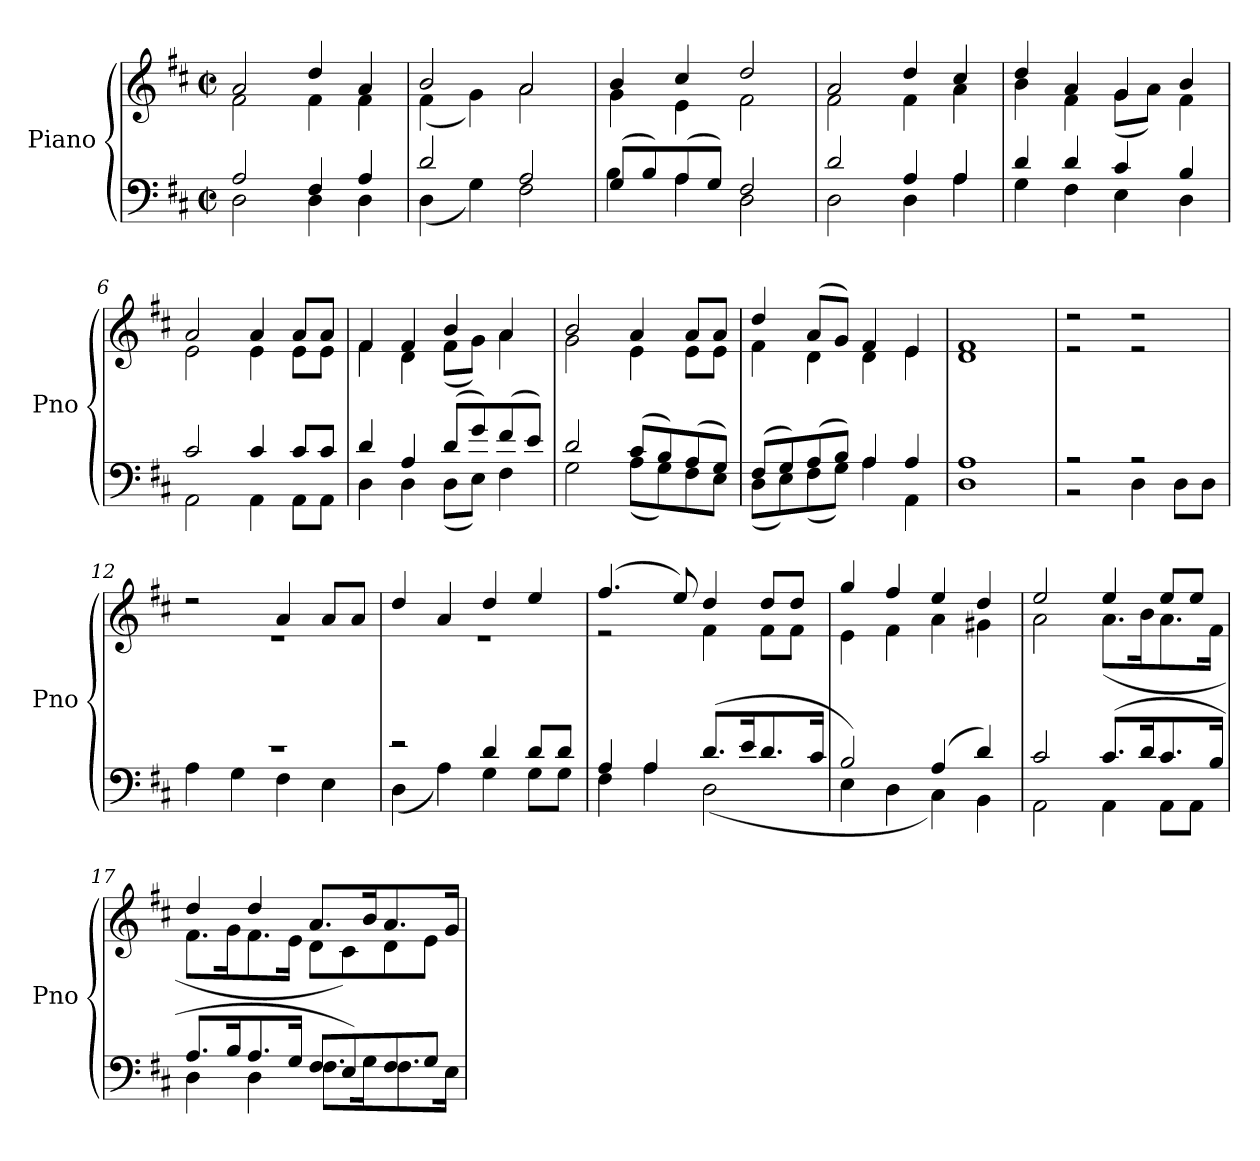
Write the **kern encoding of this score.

**kern	**kern
*part2	*part1
*staff2	*staff1
*I"Piano	*I"Piano
*I'Pno	*I'Pno
*clefF4	*clefG2
*k[f#c#]	*k[f#c#]
*M2/2	*M2/2
*met(c|)	*met(c|)
=1	=1
*^	*^
2A/	2D\	2a/	2f#\
4F#/	4D\	4dd/	4f#\
4A/	4D\	4a/	4f#\
=2	=2	=2	=2
2d/	(4D\	2b/	(4f#\
.	4G\)	.	4g\)
2A/	2F#\	2a/	2a\
=3	=3	=3	=3
(8G/L	4B\	4b/	4g\
8B/)	.	.	.
(8A/	4A\	4cc#/	4e\
8G/J)	.	.	.
2F#/	2D\	2dd/	2f#\
=4	=4	=4	=4
2d/	2D\	2a/	2f#\
4A/	4D\	4dd/	4f#\
4A/	4A\	4cc#/	4a\
=5	=5	=5	=5
4d/	4G\	4dd/	4b\
4d/	4F#\	4a/	4f#\
4c#/	4E\	4g/	(8g\L
.	.	.	8a\J)
4B/	4D\	4b/	4f#\
=6	=6	=6	=6
2c#/	2AA\	2a/	2e\
4c#/	4AA\	4a/	4e\
8c#/L	8AA\L	8a/L	8e\L
8c#/J	8AA\J	8a/J	8e\J
=7	=7	=7	=7
4d/	4D\	4f#/	4f#\
4A/	4D\	4f#/	4d\
(8d/L	(8D\L	4b/	(8f#\L
8g/)	8E\J)	.	8g\J)
(8f#/	4F#\	4a/	4a\
8e/J)	.	.	.
!!LO:LB:g=z	!!
=8	=8	=8	=8
2d/	2G\	2b/	2g\
(8c#/L	(8A\L	4a/	4e\
8B/)	8G\)	.	.
(8A/	8F#\	8a/L	8e\L
8G/J)	8E\J	8a/J	8e\J
=9	=9	=9	=9
(8F#/L	(8D\L	4dd/	4f#\
8G/)	8E\)	.	.
(8A/	(8F#\	(8a/L	4d\
8B/J)	8G\J)	8g/J)	.
4A/	4A\	4f#/	4d\
4A/	4AA\	4e/	4e\
=10	=10	=10	=10
1A	1D	1d	1f#
=11	=11	=11	=11
2r	2r	2r	2r
2r	4D\	2r	2r
.	8D\L	.	.
.	8D\J	.	.
=12	=12	=12	=12
1r	4A\	2r	1r
.	4G\	.	.
.	4F#\	4a/	.
.	4E\	8a/L	.
.	.	8a/J	.
=13	=13	=13	=13
2r	(4D\	4dd/	1r
.	4A\)	4a/	.
4d/	4G\	4dd/	.
8d/L	8G\L	4ee/	.
8d/J	8G\J	.	.
=14	=14	=14	=14
4A/	4F#\	(4.ff#/	2r
4A/	4A\	.	.
.	.	8ee/)	.
(8.d/L	(2D\	4dd/	4f#\
16e/K	.	.	.
8.d/	.	8dd/L	8f#\L
.	.	8dd/J	8f#\J
16c#/Jk	.	.	.
!!LO:LB:g=z	!!
=15	=15	=15	=15
2B/)	4E\	4gg/	4e\
.	4D\	4ff#/	4f#\
(4A/	4C#\)	4ee/	4a\
4d/)	4BB\	4dd/	4g#X\
=16	=16	=16	=16
2c#/	2AA\	2ee/	2a\
(8.c#/L	4AA\	4ee/	(8.a\L
16d/K	.	.	16b\K
8.c#/	8AA\L	8ee/L	8.a\
.	8AA\J	8ee/J	.
16B/Jk	.	.	16f#\Jk
=17	=17	=17	=17
8.A/L	4D\	4dd/	8.f#\L
16B/K	.	.	16g\K
8.A/	4D\	4dd/	8.f#\
16G/Jk	.	.	16e\Jk
8F#/L	8.F#\L	8.a/L	8d\L
8E/)	.	.	8c#\)
.	16G\K	16b/K	.
8F#/	8.F#\	8.a/	8d\
8G/J	.	.	8e\J
.	16E\Jk	16g/Jk	.
*v	*v	*	*
*	*v	*v
=	=
*-	*-
